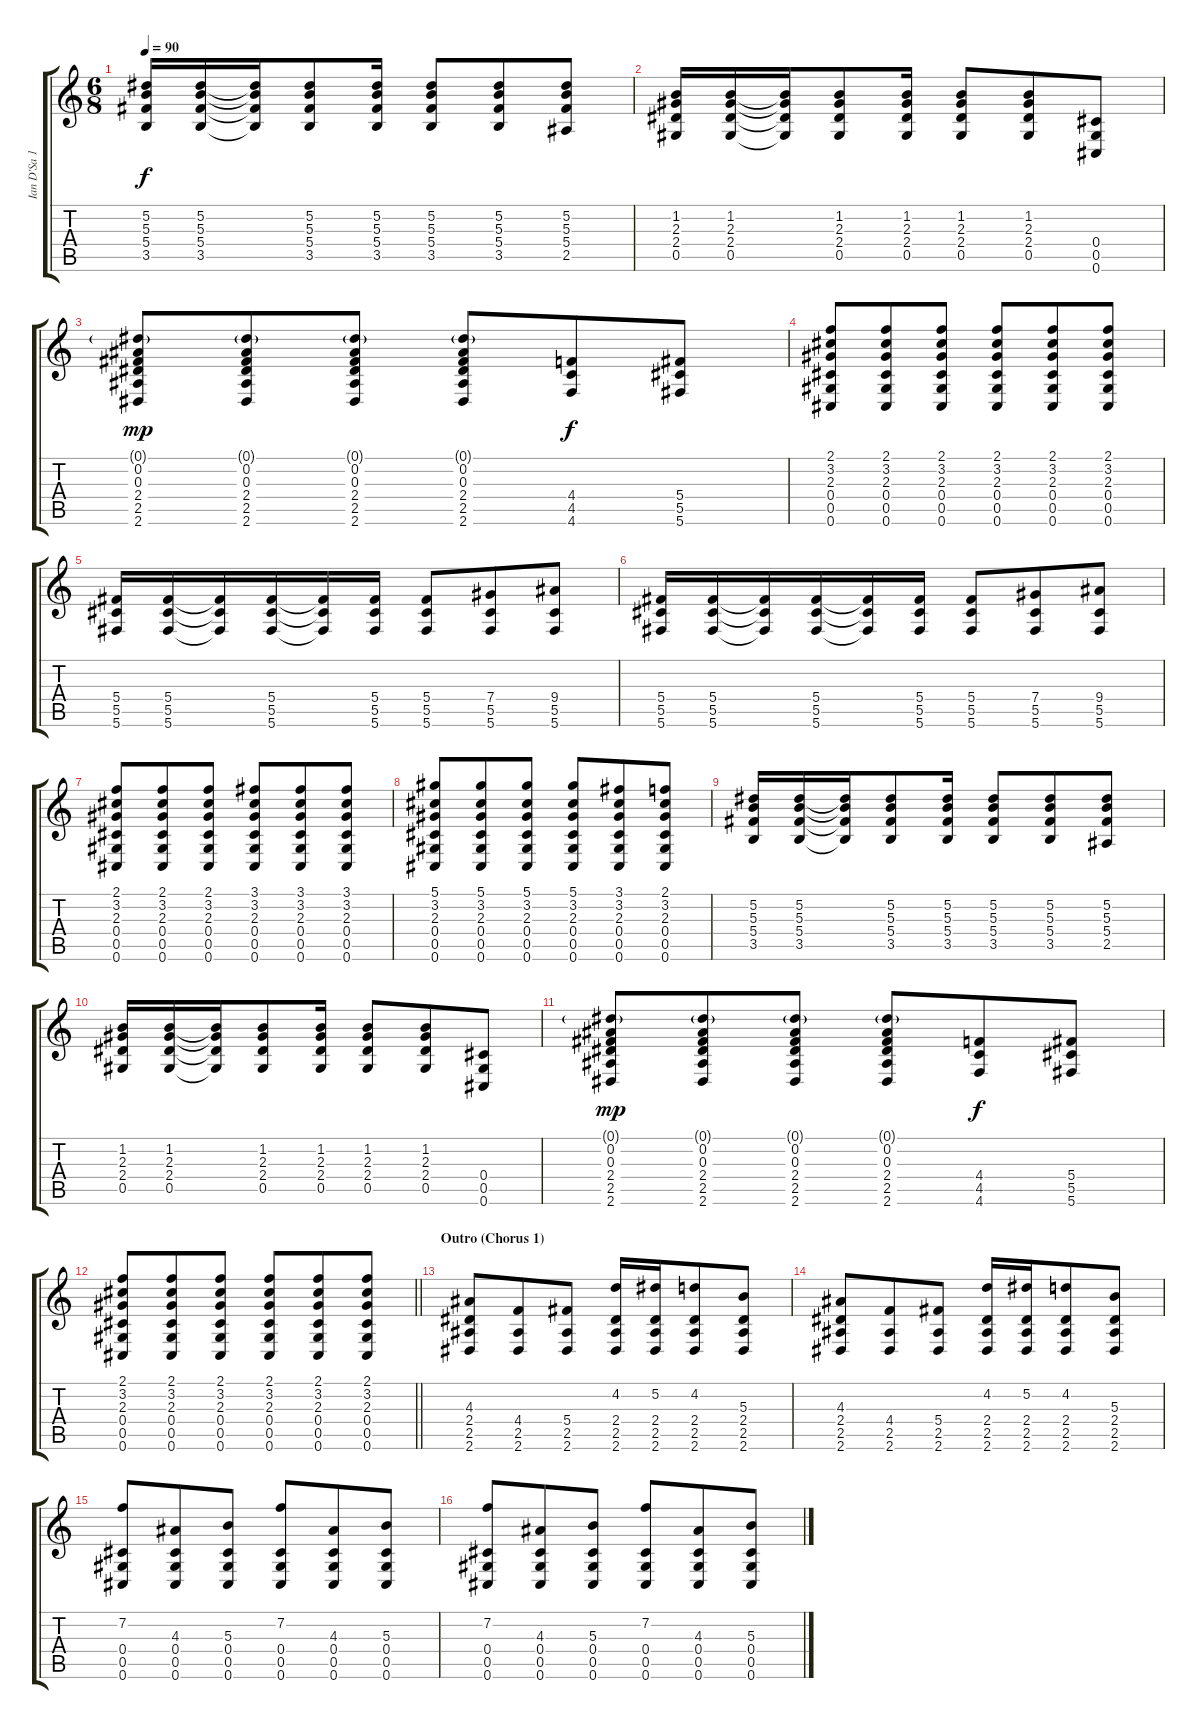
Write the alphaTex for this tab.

\track ("Ian D'Sa 1" "Ian D'Sa 1") {instrument distortionguitar}
\staff {score tabs}
\tuning (Eb4 Bb3 Gb3 Db3 Ab2 Db2) {hide}
\ts (6 8)
\tempo 90
\clef g2
\ks c
(5.2 5.3 5.4 3.5).16{dy f} (5.2 5.3 5.4 3.5).16 (5.2{t} 5.3{t} 5.4{t} 3.5{t}).16 (5.2 5.3 5.4 3.5).8 (5.2 5.3 5.4 3.5).16 (5.2 5.3 5.4 3.5).8 (5.2 5.3 5.4 3.5).8 (5.2 5.3 5.4 2.5).8 |
(1.2 2.3 2.4 0.5).16 (1.2 2.3 2.4 0.5).16 (1.2{t} 2.3{t} 2.4{t} 0.5{t}).16 (1.2 2.3 2.4 0.5).8 (1.2 2.3 2.4 0.5).16 (1.2 2.3 2.4 0.5).8 (1.2 2.3 2.4 0.5).8 (0.4 0.5 0.6).8 |
(0.1{g} 0.2 0.3 2.4 2.5 2.6).8{dy mp} (0.1{g} 0.2 0.3 2.4 2.5 2.6).8 (0.1{g} 0.2 0.3 2.4 2.5 2.6).8 (0.1{g} 0.2 0.3 2.4 2.5 2.6).8 (4.4 4.5 4.6).8{dy f} (5.4 5.5 5.6).8 |
(2.1 3.2 2.3 0.4 0.5 0.6).8 (2.1 3.2 2.3 0.4 0.5 0.6).8 (2.1 3.2 2.3 0.4 0.5 0.6).8 (2.1 3.2 2.3 0.4 0.5 0.6).8 (2.1 3.2 2.3 0.4 0.5 0.6).8 (2.1 3.2 2.3 0.4 0.5 0.6).8 |
(5.4 5.5 5.6).16 (5.4 5.5 5.6).16 (5.4{t} 5.5{t} 5.6{t}).16 (5.4 5.5 5.6).16 (5.4{t} 5.5{t} 5.6{t}).16 (5.4 5.5 5.6).16 (5.4 5.5 5.6).8 (7.4 5.5 5.6).8 (9.4 5.5 5.6).8 |
(5.4 5.5 5.6).16 (5.4 5.5 5.6).16 (5.4{t} 5.5{t} 5.6{t}).16 (5.4 5.5 5.6).16 (5.4{t} 5.5{t} 5.6{t}).16 (5.4 5.5 5.6).16 (5.4 5.5 5.6).8 (7.4 5.5 5.6).8 (9.4 5.5 5.6).8 |
(2.1 3.2 2.3 0.4 0.5 0.6).8 (2.1 3.2 2.3 0.4 0.5 0.6).8 (2.1 3.2 2.3 0.4 0.5 0.6).8 (3.1 3.2 2.3 0.4 0.5 0.6).8 (3.1 3.2 2.3 0.4 0.5 0.6).8 (3.1 3.2 2.3 0.4 0.5 0.6).8 |
(5.1 3.2 2.3 0.4 0.5 0.6).8 (5.1 3.2 2.3 0.4 0.5 0.6).8 (5.1 3.2 2.3 0.4 0.5 0.6).8 (5.1 3.2 2.3 0.4 0.5 0.6).8 (3.1 3.2 2.3 0.4 0.5 0.6).8 (2.1 3.2 2.3 0.4 0.5 0.6).8 |
(5.2 5.3 5.4 3.5).16 (5.2 5.3 5.4 3.5).16 (5.2{t} 5.3{t} 5.4{t} 3.5{t}).16 (5.2 5.3 5.4 3.5).8 (5.2 5.3 5.4 3.5).16 (5.2 5.3 5.4 3.5).8 (5.2 5.3 5.4 3.5).8 (5.2 5.3 5.4 2.5).8 |
(1.2 2.3 2.4 0.5).16 (1.2 2.3 2.4 0.5).16 (1.2{t} 2.3{t} 2.4{t} 0.5{t}).16 (1.2 2.3 2.4 0.5).8 (1.2 2.3 2.4 0.5).16 (1.2 2.3 2.4 0.5).8 (1.2 2.3 2.4 0.5).8 (0.4 0.5 0.6).8 |
(0.1{g} 0.2 0.3 2.4 2.5 2.6).8{dy mp} (0.1{g} 0.2 0.3 2.4 2.5 2.6).8 (0.1{g} 0.2 0.3 2.4 2.5 2.6).8 (0.1{g} 0.2 0.3 2.4 2.5 2.6).8 (4.4 4.5 4.6).8{dy f} (5.4 5.5 5.6).8 |
\barLineRight lightlight
(2.1 3.2 2.3 0.4 0.5 0.6).8 (2.1 3.2 2.3 0.4 0.5 0.6).8 (2.1 3.2 2.3 0.4 0.5 0.6).8 (2.1 3.2 2.3 0.4 0.5 0.6).8 (2.1 3.2 2.3 0.4 0.5 0.6).8 (2.1 3.2 2.3 0.4 0.5 0.6).8 |
\section ("" "Outro (Chorus 1)")
(4.3 2.4 2.5 2.6).8 (4.4 2.5 2.6).8 (5.4 2.5 2.6).8 (4.2 2.4 2.5 2.6).16 (5.2 2.4 2.5 2.6).16 (4.2 2.4 2.5 2.6).8 (5.3 2.4 2.5 2.6).8 |
(4.3 2.4 2.5 2.6).8 (4.4 2.5 2.6).8 (5.4 2.5 2.6).8 (4.2 2.4 2.5 2.6).16 (5.2 2.4 2.5 2.6).16 (4.2 2.4 2.5 2.6).8 (5.3 2.4 2.5 2.6).8 |
(7.2 0.4 0.5 0.6).8 (4.3 0.4 0.5 0.6).8 (5.3 0.4 0.5 0.6).8 (7.2 0.4 0.5 0.6).8 (4.3 0.4 0.5 0.6).8 (5.3 0.4 0.5 0.6).8 |
(7.2 0.4 0.5 0.6).8 (4.3 0.4 0.5 0.6).8 (5.3 0.4 0.5 0.6).8 (7.2 0.4 0.5 0.6).8 (4.3 0.4 0.5 0.6).8 (5.3 0.4 0.5 0.6).8
